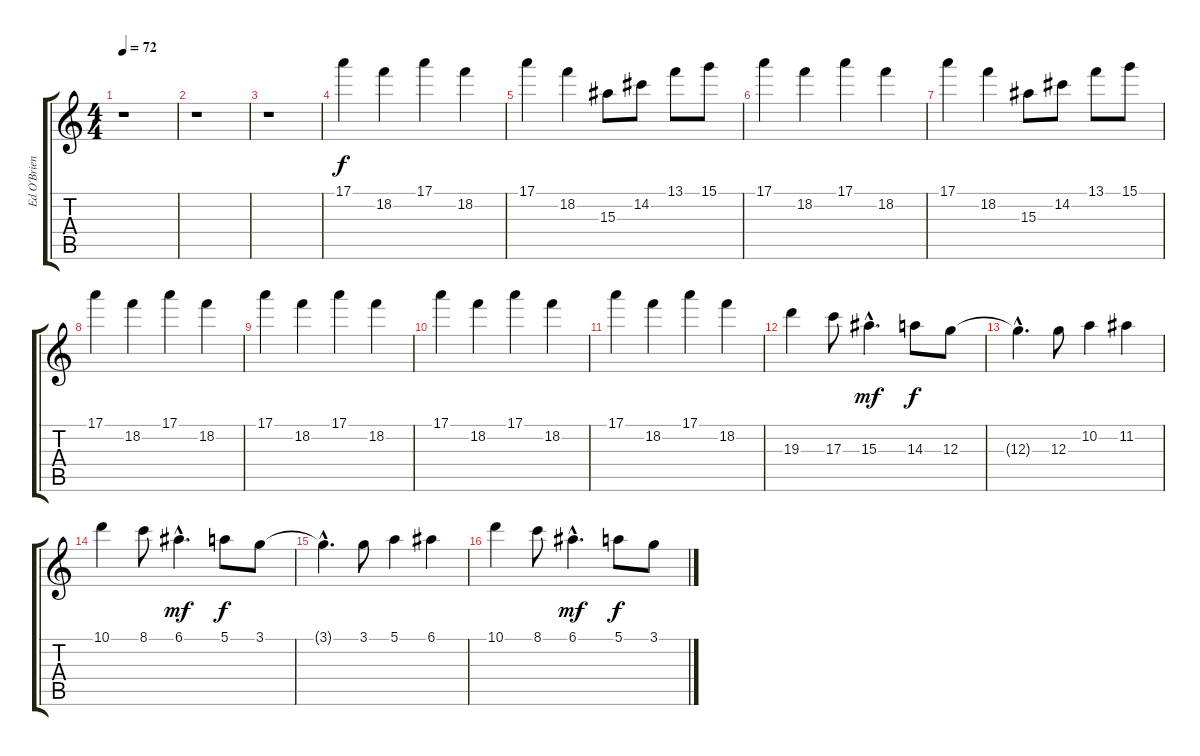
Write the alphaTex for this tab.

\track ("Ed O'Brien - Electric Guitar" "Ed O'Brien") {instrument electricguitarjazz}
\staff {score tabs}
\tuning (E4 B3 G3 D3 A2 E2) {hide}
\ts (4 4)
\tempo 72
\clef g2
\ks c
r.1{dy f} |
r.1 |
r.1 |
17.1.4 18.2.4 17.1.4 18.2.4 |
17.1.4 18.2.4 15.3.8 14.2.8 13.1.8 15.1.8 |
17.1.4 18.2.4 17.1.4 18.2.4 |
17.1.4 18.2.4 15.3.8 14.2.8 13.1.8 15.1.8 |
17.1.4 18.2.4 17.1.4 18.2.4 |
17.1.4 18.2.4 17.1.4 18.2.4 |
17.1.4 18.2.4 17.1.4 18.2.4 |
17.1.4 18.2.4 17.1.4 18.2.4 |
19.3.4 17.3.8 15.3{hac}.4{d dy mf} 14.3.8{dy f} 12.3.8 |
12.3{hac t}.4{d} 12.3.8 10.2.4 11.2.4 |
10.1.4 8.1.8 6.1{hac}.4{d dy mf} 5.1.8{dy f} 3.1.8 |
3.1{hac t}.4{d} 3.1.8 5.1.4 6.1.4 |
10.1.4 8.1.8 6.1{hac}.4{d dy mf} 5.1.8{dy f} 3.1.8
